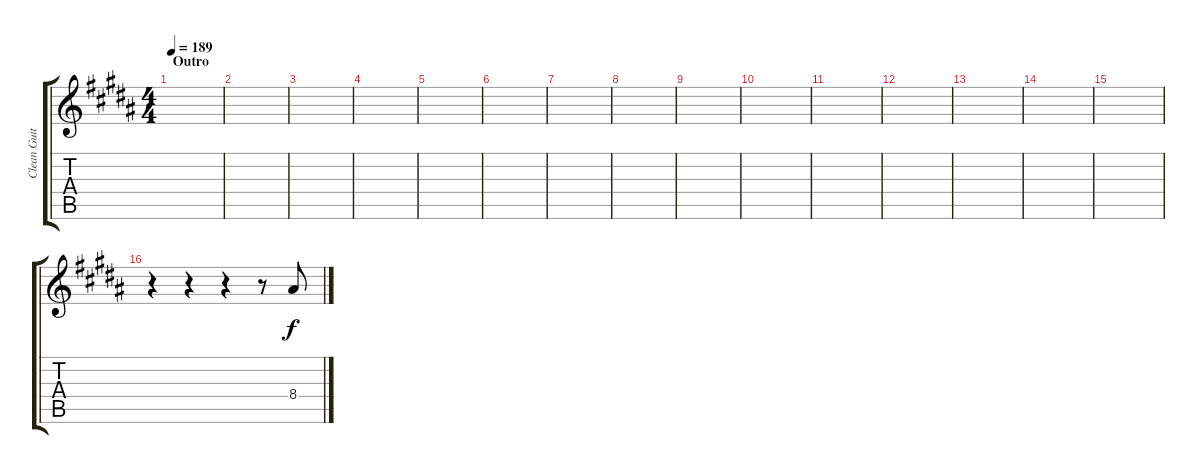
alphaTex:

\track ("Clean Guitar" "Clean Guit") {instrument electricguitarclean}
\staff {score tabs}
\tuning (E4 B3 G3 D3 A2 E2) {hide}
\ts (4 4)
\section ("" "Outro")
\tempo 189
\clef g2
\ks b
|
|
|
|
|
|
|
|
|
|
|
|
|
|
|
r.4 r.4 r.4 r.8 8.4.8
